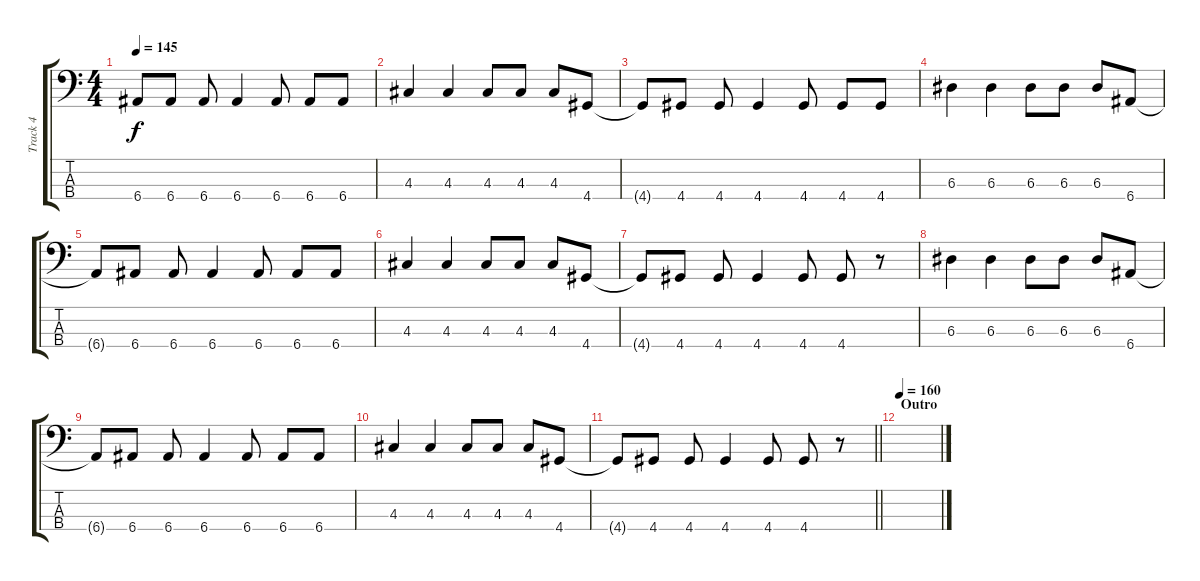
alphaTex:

\track ("Track 4" "Track 4") {instrument electricbassfinger}
\staff {score tabs}
\tuning (G2 D2 A1 E1) {hide}
\ts (4 4)
\tempo 145
\clef f4
\ks c
6.4{t}.8{dy f} 6.4.8 6.4.8 6.4.4 6.4.8 6.4.8 6.4.8 |
4.3.4 4.3.4 4.3.8 4.3.8 4.3.8 4.4.8 |
4.4{t}.8 4.4.8 4.4.8 4.4.4 4.4.8 4.4.8 4.4.8 |
6.3.4 6.3.4 6.3.8 6.3.8 6.3.8 6.4.8 |
6.4{t}.8 6.4.8 6.4.8 6.4.4 6.4.8 6.4.8 6.4.8 |
4.3.4 4.3.4 4.3.8 4.3.8 4.3.8 4.4.8 |
4.4{t}.8 4.4.8 4.4.8 4.4.4 4.4.8 4.4.8 r.8 |
6.3.4 6.3.4 6.3.8 6.3.8 6.3.8 6.4.8 |
6.4{t}.8 6.4.8 6.4.8 6.4.4 6.4.8 6.4.8 6.4.8 |
4.3.4 4.3.4 4.3.8 4.3.8 4.3.8 4.4.8 |
\barLineRight lightlight
4.4{t}.8 4.4.8 4.4.8 4.4.4 4.4.8 4.4.8 r.8 |
\section ("" "Outro")
\tempo 160
